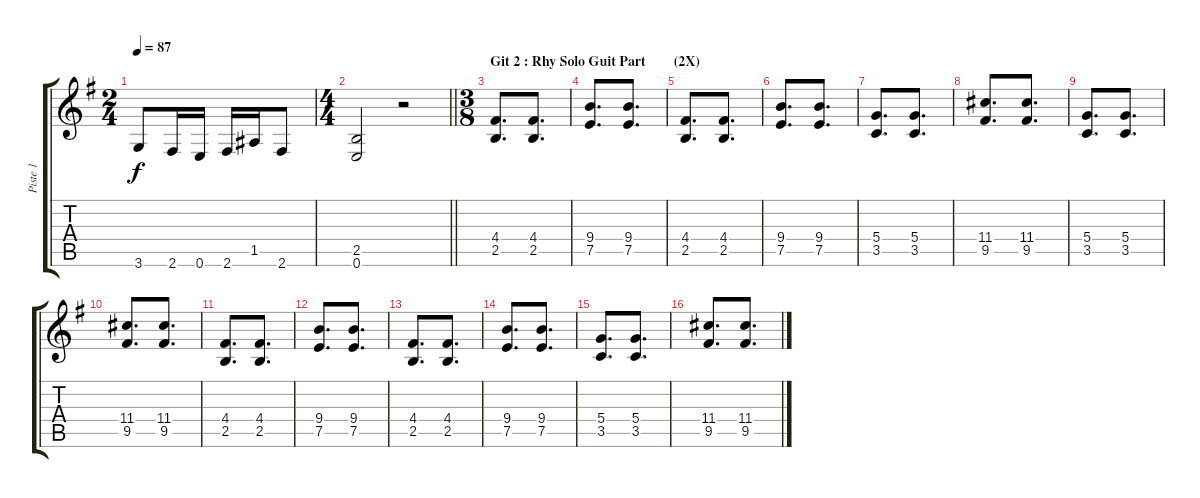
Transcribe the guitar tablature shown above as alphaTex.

\track ("Piste 1" "Piste 1") {instrument overdrivenguitar}
\staff {score tabs}
\tuning (E4 B3 G3 D3 A2 E2) {hide}
\ts (2 4)
\tempo 87
\clef g2
\ks eminor
3.6.8{dy f} 2.6.16 0.6.16 2.6.16 1.5.16 2.6.8 |
\ts (4 4)
\barLineRight lightlight
(2.5 0.6).2 r.2 |
\ts (3 8)
\section ("" "Git 2 : Rhy Solo Guit Part        (2X)")
(4.4 2.5).8{d} (4.4 2.5).8{d} |
(9.4 7.5).8{d} (9.4 7.5).8{d} |
(4.4 2.5).8{d} (4.4 2.5).8{d} |
(9.4 7.5).8{d} (9.4 7.5).8{d} |
(5.4 3.5).8{d} (5.4 3.5).8{d} |
(11.4 9.5).8{d} (11.4 9.5).8{d} |
(5.4 3.5).8{d} (5.4 3.5).8{d} |
(11.4 9.5).8{d} (11.4 9.5).8{d} |
(4.4 2.5).8{d} (4.4 2.5).8{d} |
(9.4 7.5).8{d} (9.4 7.5).8{d} |
(4.4 2.5).8{d} (4.4 2.5).8{d} |
(9.4 7.5).8{d} (9.4 7.5).8{d} |
(5.4 3.5).8{d} (5.4 3.5).8{d} |
(11.4 9.5).8{d} (11.4 9.5).8{d}
